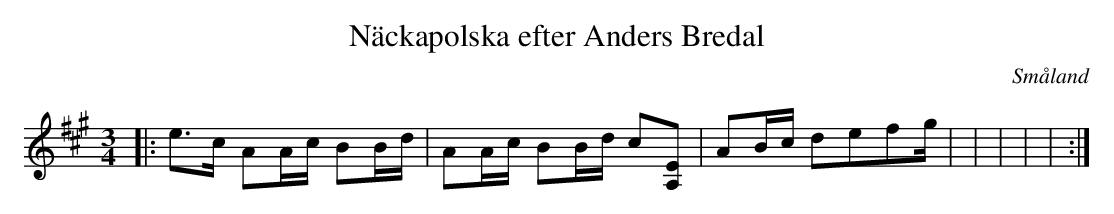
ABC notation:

X:1
T:Näckapolska efter Anders Bredal
O:Småland
M:3/4
L:1/8
K:A
|: e>c AA/2c/2 BB/2d/2 | AA/2c/2 BB/2d/2 c[EA,] | AB/2c/2 defg/2 |  |  |  |  |  :|
